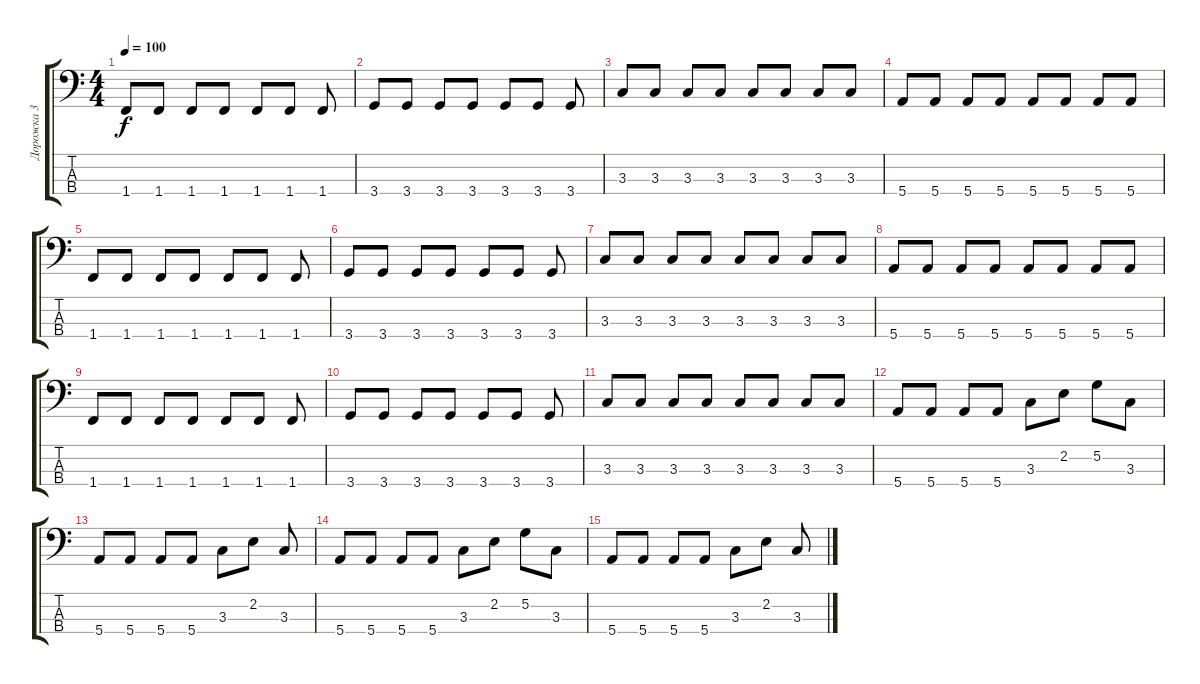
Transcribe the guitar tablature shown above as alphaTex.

\track ("Дорожка 3" "Дорожка 3") {instrument electricbassfinger}
\staff {score tabs}
\tuning (G2 D2 A1 E1) {hide}
\ts (4 4)
\tempo 100
\clef f4
\ks c
1.4.8{dy f} 1.4.8 1.4.8 1.4.8 1.4.8 1.4.8 1.4.8 |
3.4.8 3.4.8 3.4.8 3.4.8 3.4.8 3.4.8 3.4.8 |
3.3.8 3.3.8 3.3.8 3.3.8 3.3.8 3.3.8 3.3.8 3.3.8 |
5.4.8 5.4.8 5.4.8 5.4.8 5.4.8 5.4.8 5.4.8 5.4.8 |
1.4.8 1.4.8 1.4.8 1.4.8 1.4.8 1.4.8 1.4.8 |
3.4.8 3.4.8 3.4.8 3.4.8 3.4.8 3.4.8 3.4.8 |
3.3.8 3.3.8 3.3.8 3.3.8 3.3.8 3.3.8 3.3.8 3.3.8 |
5.4.8 5.4.8 5.4.8 5.4.8 5.4.8 5.4.8 5.4.8 5.4.8 |
1.4.8 1.4.8 1.4.8 1.4.8 1.4.8 1.4.8 1.4.8 |
3.4.8 3.4.8 3.4.8 3.4.8 3.4.8 3.4.8 3.4.8 |
3.3.8 3.3.8 3.3.8 3.3.8 3.3.8 3.3.8 3.3.8 3.3.8 |
5.4.8 5.4.8 5.4.8 5.4.8 3.3.8 2.2.8 5.2.8 3.3.8 |
5.4.8 5.4.8 5.4.8 5.4.8 3.3.8 2.2.8 3.3.8 |
5.4.8 5.4.8 5.4.8 5.4.8 3.3.8 2.2.8 5.2.8 3.3.8 |
5.4.8 5.4.8 5.4.8 5.4.8 3.3.8 2.2.8 3.3.8
